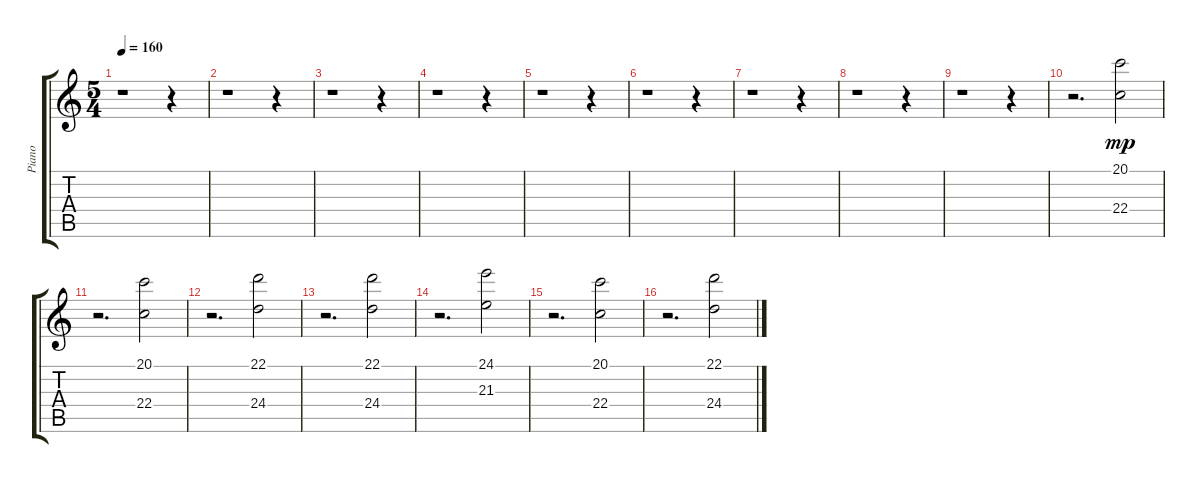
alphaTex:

\track ("Piano" "Piano") {instrument brightacousticpiano}
\staff {score tabs}
\tuning (E4 B3 G3 D3 A2 E2) {hide}
\ts (5 4)
\tempo 160
\clef g2
\ks c
r.1{dy mp} r.4 |
r.1 r.4 |
r.1 r.4 |
r.1 r.4 |
r.1 r.4 |
r.1 r.4 |
r.1 r.4 |
r.1 r.4 |
r.1 r.4 |
r.2{d} (20.1 22.4).2{volume 12} |
r.2{d} (20.1 22.4).2 |
r.2{d} (22.1 24.4).2 |
r.2{d} (22.1 24.4).2 |
r.2{d} (24.1 21.3).2 |
r.2{d} (20.1 22.4).2 |
r.2{d} (22.1 24.4).2
